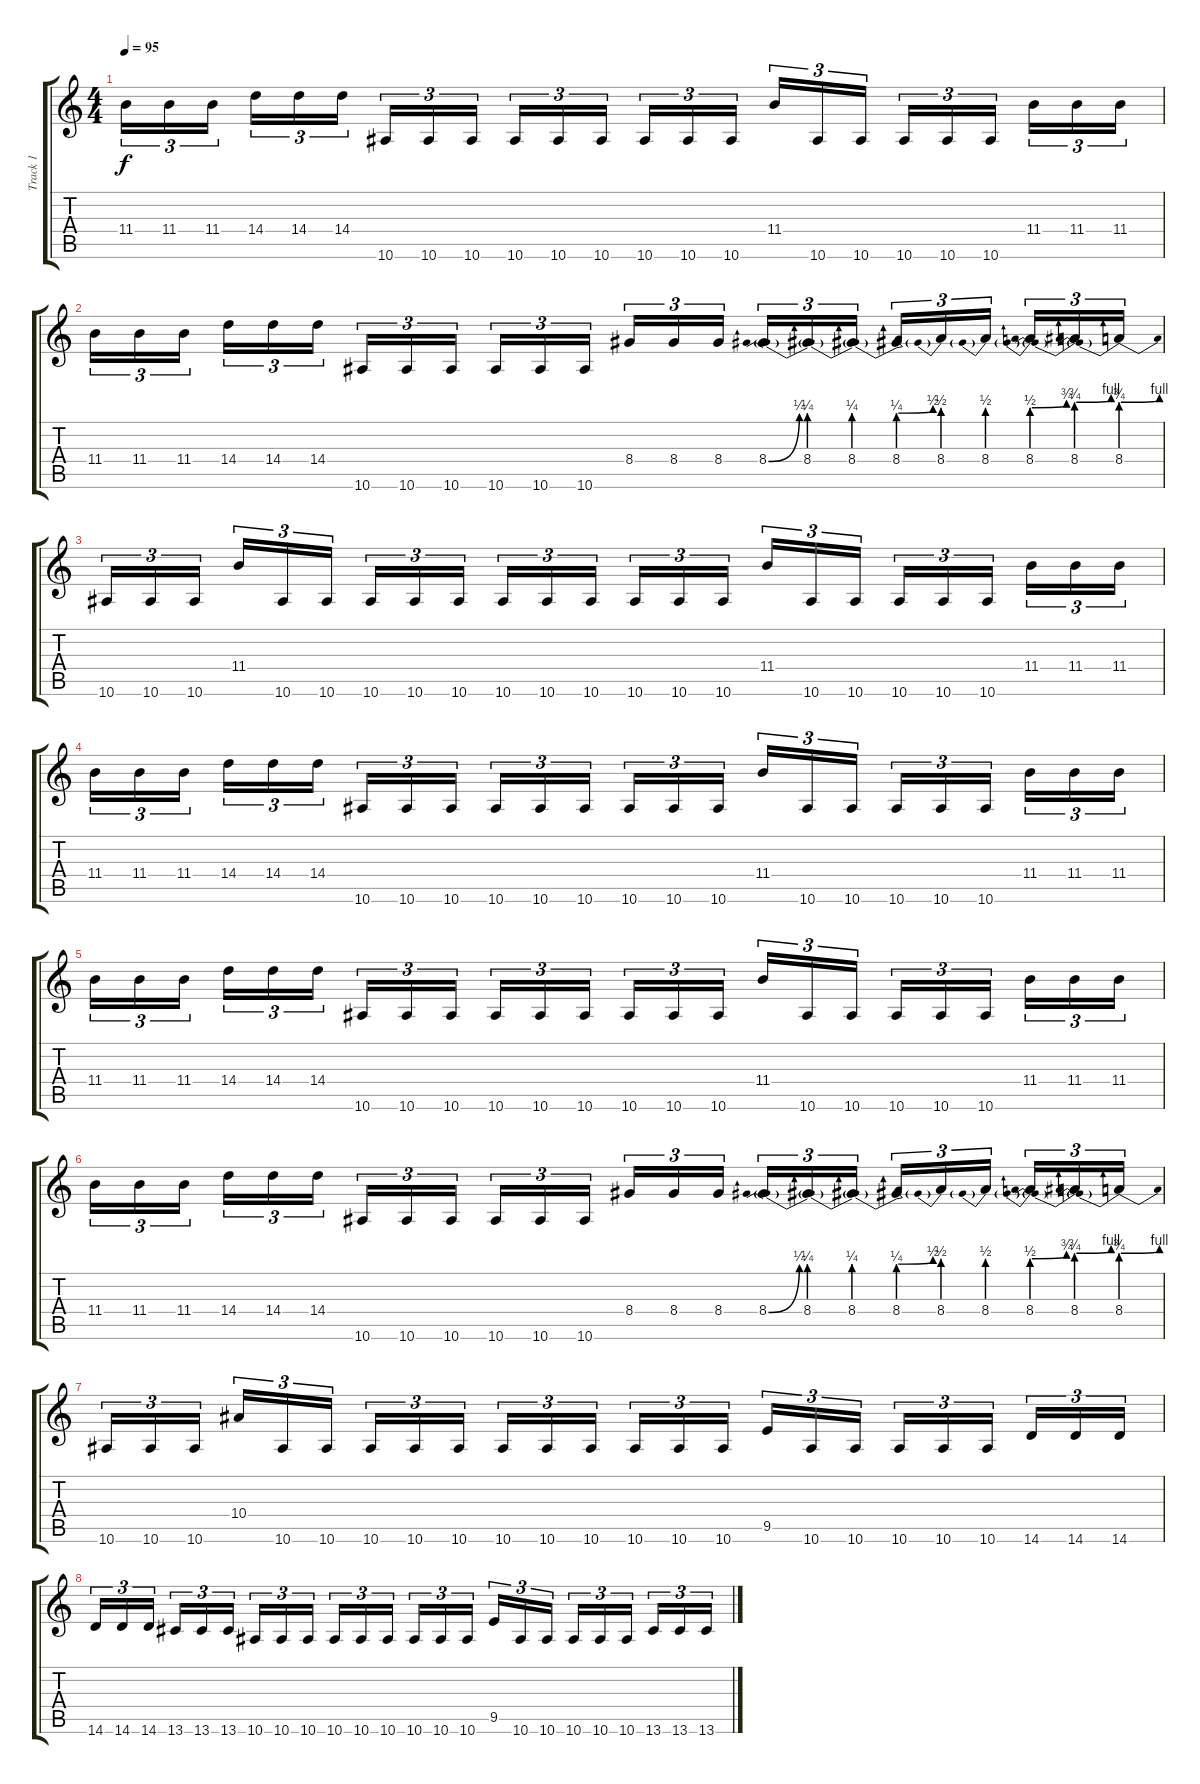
\track ("Track 1" "Track 1") {instrument distortionguitar}
\staff {score tabs}
\tuning (D4 A3 F3 C3 G2 C2) {hide}
\ts (4 4)
\tempo 95
\clef g2
\ks c
11.4.16{tu (3 2) dy f} 11.4.16{tu (3 2)} 11.4.16{tu (3 2) beam splitsecondary} 14.4.16{tu (3 2)} 14.4.16{tu (3 2)} 14.4.16{tu (3 2)} 10.6.16{tu (3 2)} 10.6.16{tu (3 2)} 10.6.16{tu (3 2) beam splitsecondary} 10.6.16{tu (3 2)} 10.6.16{tu (3 2)} 10.6.16{tu (3 2)} 10.6.16{tu (3 2)} 10.6.16{tu (3 2)} 10.6.16{tu (3 2) beam splitsecondary} 11.4.16{tu (3 2)} 10.6.16{tu (3 2)} 10.6.16{tu (3 2)} 10.6.16{tu (3 2)} 10.6.16{tu (3 2)} 10.6.16{tu (3 2) beam splitsecondary} 11.4.16{tu (3 2)} 11.4.16{tu (3 2)} 11.4.16{tu (3 2)} |
11.4.16{tu (3 2)} 11.4.16{tu (3 2)} 11.4.16{tu (3 2) beam splitsecondary} 14.4.16{tu (3 2)} 14.4.16{tu (3 2)} 14.4.16{tu (3 2)} 10.6.16{tu (3 2)} 10.6.16{tu (3 2)} 10.6.16{tu (3 2) beam splitsecondary} 10.6.16{tu (3 2)} 10.6.16{tu (3 2)} 10.6.16{tu (3 2)} 8.4.16{tu (3 2)} 8.4.16{tu (3 2)} 8.4.16{tu (3 2) beam splitsecondary} 8.4{be (bend 0 0 60 1)}.16{tu (3 2)} 8.4{be (prebend 0 1 60 1)}.16{tu (3 2)} 8.4{be (prebend 0 1 60 1)}.16{tu (3 2)} 8.4{be (prebendbend 0 1 60 2)}.16{tu (3 2)} 8.4{be (prebend 0 2 60 2)}.16{tu (3 2)} 8.4{be (prebend 0 2 60 2)}.16{tu (3 2) beam splitsecondary} 8.4{be (prebendbend 0 2 60 3)}.16{tu (3 2)} 8.4{be (prebendbend 0 3 60 4)}.16{tu (3 2)} 8.4{be (prebendbend 0 3 60 4)}.16{tu (3 2)} |
10.6.16{tu (3 2)} 10.6.16{tu (3 2)} 10.6.16{tu (3 2) beam splitsecondary} 11.4.16{tu (3 2)} 10.6.16{tu (3 2)} 10.6.16{tu (3 2)} 10.6.16{tu (3 2)} 10.6.16{tu (3 2)} 10.6.16{tu (3 2) beam splitsecondary} 10.6.16{tu (3 2)} 10.6.16{tu (3 2)} 10.6.16{tu (3 2)} 10.6.16{tu (3 2)} 10.6.16{tu (3 2)} 10.6.16{tu (3 2) beam splitsecondary} 11.4.16{tu (3 2)} 10.6.16{tu (3 2)} 10.6.16{tu (3 2)} 10.6.16{tu (3 2)} 10.6.16{tu (3 2)} 10.6.16{tu (3 2) beam splitsecondary} 11.4.16{tu (3 2)} 11.4.16{tu (3 2)} 11.4.16{tu (3 2)} |
11.4.16{tu (3 2)} 11.4.16{tu (3 2)} 11.4.16{tu (3 2) beam splitsecondary} 14.4.16{tu (3 2)} 14.4.16{tu (3 2)} 14.4.16{tu (3 2)} 10.6.16{tu (3 2)} 10.6.16{tu (3 2)} 10.6.16{tu (3 2) beam splitsecondary} 10.6.16{tu (3 2)} 10.6.16{tu (3 2)} 10.6.16{tu (3 2)} 10.6.16{tu (3 2)} 10.6.16{tu (3 2)} 10.6.16{tu (3 2) beam splitsecondary} 11.4.16{tu (3 2)} 10.6.16{tu (3 2)} 10.6.16{tu (3 2)} 10.6.16{tu (3 2)} 10.6.16{tu (3 2)} 10.6.16{tu (3 2) beam splitsecondary} 11.4.16{tu (3 2)} 11.4.16{tu (3 2)} 11.4.16{tu (3 2)} |
11.4.16{tu (3 2)} 11.4.16{tu (3 2)} 11.4.16{tu (3 2) beam splitsecondary} 14.4.16{tu (3 2)} 14.4.16{tu (3 2)} 14.4.16{tu (3 2)} 10.6.16{tu (3 2)} 10.6.16{tu (3 2)} 10.6.16{tu (3 2) beam splitsecondary} 10.6.16{tu (3 2)} 10.6.16{tu (3 2)} 10.6.16{tu (3 2)} 10.6.16{tu (3 2)} 10.6.16{tu (3 2)} 10.6.16{tu (3 2) beam splitsecondary} 11.4.16{tu (3 2)} 10.6.16{tu (3 2)} 10.6.16{tu (3 2)} 10.6.16{tu (3 2)} 10.6.16{tu (3 2)} 10.6.16{tu (3 2) beam splitsecondary} 11.4.16{tu (3 2)} 11.4.16{tu (3 2)} 11.4.16{tu (3 2)} |
11.4.16{tu (3 2)} 11.4.16{tu (3 2)} 11.4.16{tu (3 2) beam splitsecondary} 14.4.16{tu (3 2)} 14.4.16{tu (3 2)} 14.4.16{tu (3 2)} 10.6.16{tu (3 2)} 10.6.16{tu (3 2)} 10.6.16{tu (3 2) beam splitsecondary} 10.6.16{tu (3 2)} 10.6.16{tu (3 2)} 10.6.16{tu (3 2)} 8.4.16{tu (3 2)} 8.4.16{tu (3 2)} 8.4.16{tu (3 2) beam splitsecondary} 8.4{be (bend 0 0 60 1)}.16{tu (3 2)} 8.4{be (prebend 0 1 60 1)}.16{tu (3 2)} 8.4{be (prebend 0 1 60 1)}.16{tu (3 2)} 8.4{be (prebendbend 0 1 60 2)}.16{tu (3 2)} 8.4{be (prebend 0 2 60 2)}.16{tu (3 2)} 8.4{be (prebend 0 2 60 2)}.16{tu (3 2) beam splitsecondary} 8.4{be (prebendbend 0 2 60 3)}.16{tu (3 2)} 8.4{be (prebendbend 0 3 60 4)}.16{tu (3 2)} 8.4{be (prebendbend 0 3 60 4)}.16{tu (3 2)} |
10.6.16{tu (3 2)} 10.6.16{tu (3 2)} 10.6.16{tu (3 2) beam splitsecondary} 10.4.16{tu (3 2)} 10.6.16{tu (3 2)} 10.6.16{tu (3 2)} 10.6.16{tu (3 2)} 10.6.16{tu (3 2)} 10.6.16{tu (3 2) beam splitsecondary} 10.6.16{tu (3 2)} 10.6.16{tu (3 2)} 10.6.16{tu (3 2)} 10.6.16{tu (3 2)} 10.6.16{tu (3 2)} 10.6.16{tu (3 2) beam splitsecondary} 9.5.16{tu (3 2)} 10.6.16{tu (3 2)} 10.6.16{tu (3 2)} 10.6.16{tu (3 2)} 10.6.16{tu (3 2)} 10.6.16{tu (3 2) beam splitsecondary} 14.6.16{tu (3 2)} 14.6.16{tu (3 2)} 14.6.16{tu (3 2)} |
14.6.16{tu (3 2)} 14.6.16{tu (3 2)} 14.6.16{tu (3 2) beam splitsecondary} 13.6.16{tu (3 2)} 13.6.16{tu (3 2)} 13.6.16{tu (3 2)} 10.6.16{tu (3 2)} 10.6.16{tu (3 2)} 10.6.16{tu (3 2) beam splitsecondary} 10.6.16{tu (3 2)} 10.6.16{tu (3 2)} 10.6.16{tu (3 2)} 10.6.16{tu (3 2)} 10.6.16{tu (3 2)} 10.6.16{tu (3 2) beam splitsecondary} 9.5.16{tu (3 2)} 10.6.16{tu (3 2)} 10.6.16{tu (3 2)} 10.6.16{tu (3 2)} 10.6.16{tu (3 2)} 10.6.16{tu (3 2) beam splitsecondary} 13.6.16{tu (3 2)} 13.6.16{tu (3 2)} 13.6.16{tu (3 2)}
